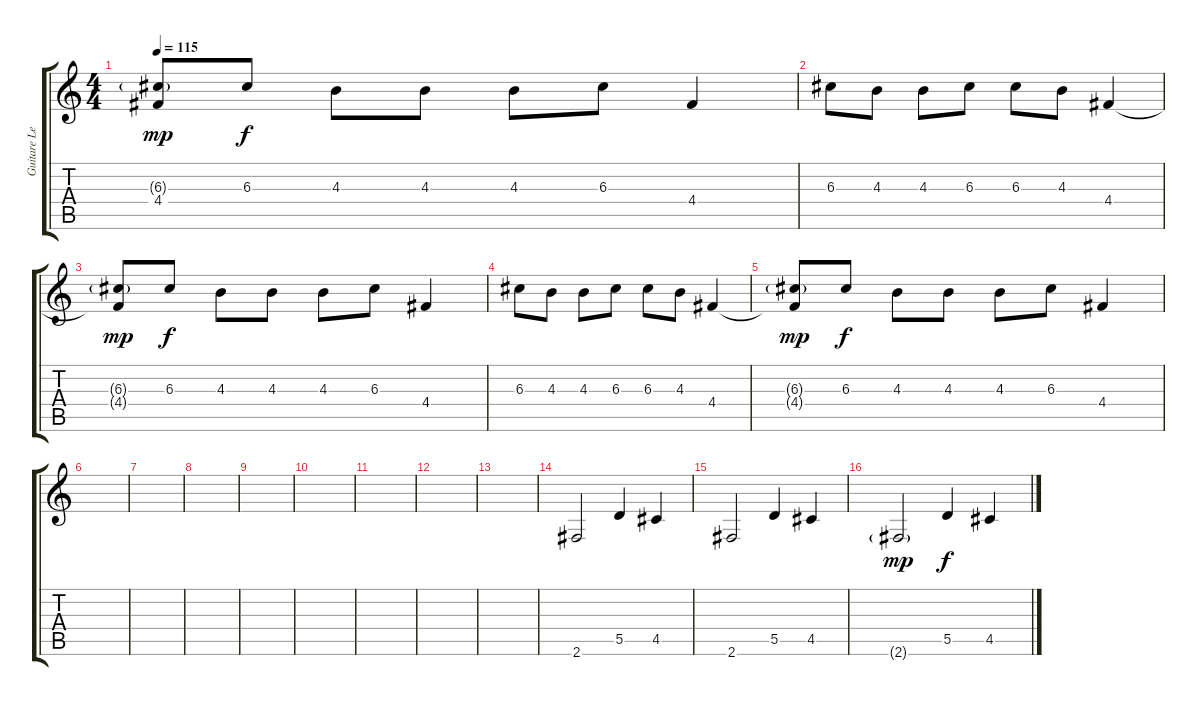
\track ("Guitare Lead" "Guitare Le") {instrument distortionguitar}
\staff {score tabs}
\tuning (E4 B3 G3 D3 A2 E2) {hide}
\ts (4 4)
\tempo 115
\clef g2
\ks c
(6.3{g} 4.4{t}).8{dy mp} 6.3.8{dy f} 4.3.8 4.3.8 4.3.8 6.3.8 4.4.4 |
6.3.8 4.3.8 4.3.8 6.3.8 6.3.8 4.3.8 4.4.4 |
(6.3{g} 4.4{t}).8{dy mp} 6.3.8{dy f} 4.3.8 4.3.8 4.3.8 6.3.8 4.4.4 |
6.3.8 4.3.8 4.3.8 6.3.8 6.3.8 4.3.8 4.4.4 |
(6.3{g} 4.4{t}).8{dy mp} 6.3.8{dy f} 4.3.8 4.3.8 4.3.8 6.3.8 4.4.4 |
|
|
|
|
|
|
|
|
2.6.2{volume 10} 5.5.4 4.5.4 |
2.6.2 5.5.4 4.5.4 |
2.6{g}.2{dy mp} 5.5.4{dy f} 4.5.4
